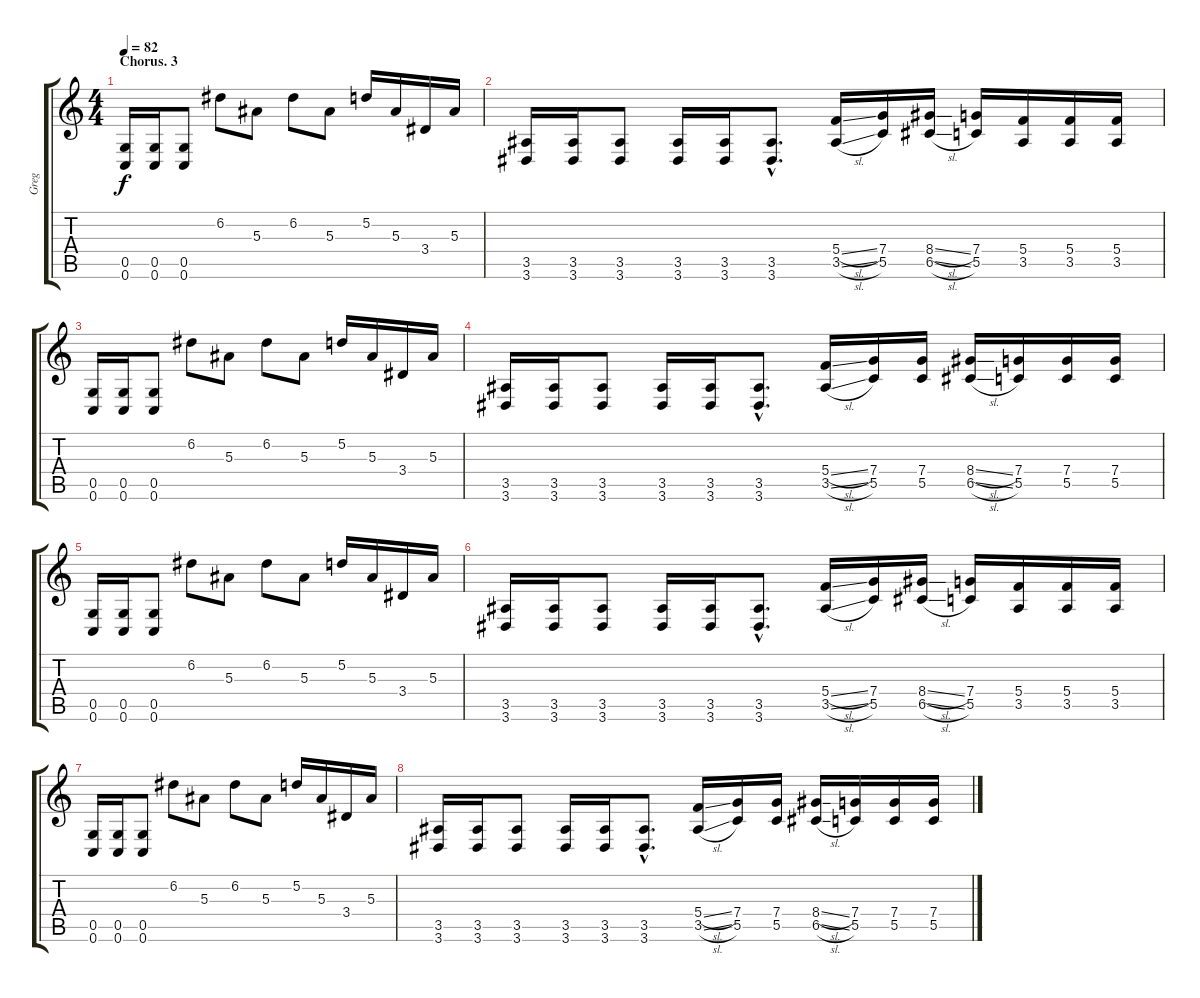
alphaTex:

\track ("Greg" "Greg") {instrument distortionguitar}
\staff {score tabs}
\tuning (D4 A3 F3 C3 G2 C2) {hide}
\ts (4 4)
\section ("" "Chorus. 3")
\tempo 82
\clef g2
\ks c
(0.5 0.6).16{dy f} (0.5 0.6).16 (0.5 0.6).8 6.2.8 5.3.8 6.2.8 5.3.8 5.2.16 5.3.16 3.4.16 5.3.16 |
(3.5 3.6).16 (3.5 3.6).16 (3.5 3.6).8 (3.5 3.6).16 (3.5 3.6).16 (3.5{hac} 3.6{hac}).8{d} (5.4{sl} 3.5{sl}).16 (7.4 5.5).16 (8.4{sl} 6.5{sl}).16 (7.4 5.5).16 (5.4 3.5).16 (5.4 3.5).16 (5.4 3.5).16 |
(0.5 0.6).16 (0.5 0.6).16 (0.5 0.6).8 6.2.8 5.3.8 6.2.8 5.3.8 5.2.16 5.3.16 3.4.16 5.3.16 |
(3.5 3.6).16 (3.5 3.6).16 (3.5 3.6).8 (3.5 3.6).16 (3.5 3.6).16 (3.5{hac} 3.6{hac}).8{d} (5.4{sl} 3.5{sl}).16 (7.4 5.5).16 (7.4 5.5).16 (8.4{sl} 6.5{sl}).16 (7.4 5.5).16 (7.4 5.5).16 (7.4 5.5).16 |
(0.5 0.6).16 (0.5 0.6).16 (0.5 0.6).8 6.2.8 5.3.8 6.2.8 5.3.8 5.2.16 5.3.16 3.4.16 5.3.16 |
(3.5 3.6).16 (3.5 3.6).16 (3.5 3.6).8 (3.5 3.6).16 (3.5 3.6).16 (3.5{hac} 3.6{hac}).8{d} (5.4{sl} 3.5{sl}).16 (7.4 5.5).16 (8.4{sl} 6.5{sl}).16 (7.4 5.5).16 (5.4 3.5).16 (5.4 3.5).16 (5.4 3.5).16 |
(0.5 0.6).16 (0.5 0.6).16 (0.5 0.6).8 6.2.8 5.3.8 6.2.8 5.3.8 5.2.16 5.3.16 3.4.16 5.3.16 |
(3.5 3.6).16 (3.5 3.6).16 (3.5 3.6).8 (3.5 3.6).16 (3.5 3.6).16 (3.5{hac} 3.6{hac}).8{d} (5.4{sl} 3.5{sl}).16 (7.4 5.5).16 (7.4 5.5).16 (8.4{sl} 6.5{sl}).16 (7.4 5.5).16 (7.4 5.5).16 (7.4 5.5).16
